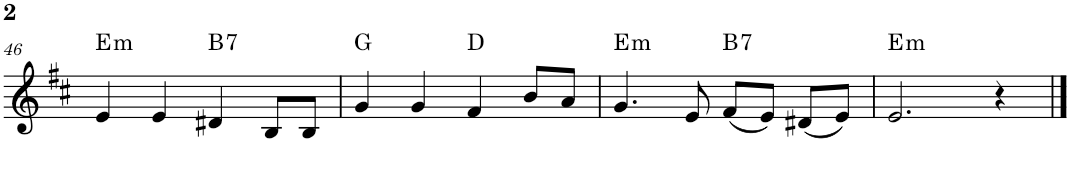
**kern	**harte
*part1	*part1
*staff1	*
*I"Piano	*
*I'Pno.	*
!!LO:PB:g=z
*clefG2	*
*k[f#c#]	*
*M4/4	*
=46	=46
!	!LO:H:kt=m
4e/	E:min
4e/	.
!	!LO:H:kt=7
4d#X/	B:7
8B/L	.
8B/J	.
=47	=47
4g/	G:maj
4g/	.
4f#/	D:maj
8b/L	.
8a/J	.
=48	=48
!	!LO:H:kt=m
4.g/	E:min
8e/	.
!	!LO:H:kt=7
(<8f#/L	B:7
8e/J)	.
(<8d#X/L	.
8e/J)	.
=49	=49
!	!LO:H:kt=m
2.e/	E:min
4r	.
==	==
*-	*-
